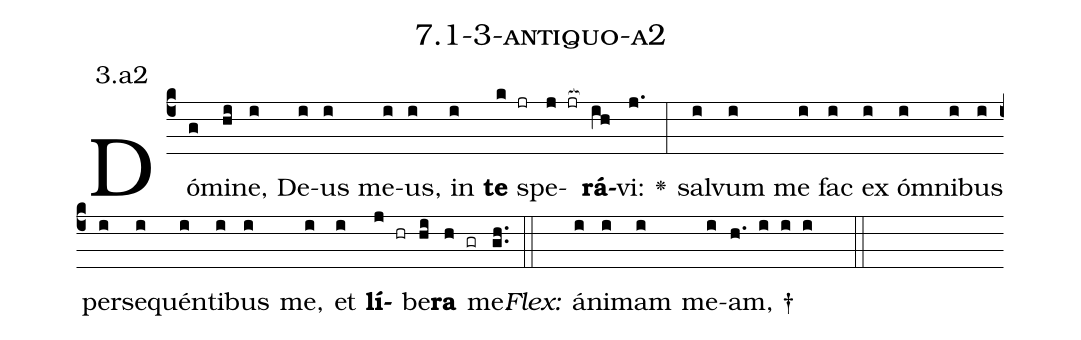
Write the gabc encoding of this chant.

name: 7.1-3-antiquo-a2;
annotation: 3.a2;
%%
(c4)Dó(g)mi(hi)ne,(i) De(i)us(i) me(i)us,(i) in(i) <b>te</b>(k jr) spe(j jr[ocb:1{])<b>rá</b>(ih[ocb:0}])vi:(j.) <v>\greheightstar</v>(:) sal(i)vum(i) me(i) fac(i) ex(i) óm(i)ni(i)bus(i) per(i)se(i)quén(i)ti(i)bus(i) me,(i) et(i) <b>lí</b>(j hr)be(hi)<b>ra</b>(h gr) me.(gh..) (::)
<i>Flex:</i>()  á(i)ni(i)mam(i) me(i)am, †(h. i i i  ::)

%E(i) u(i) o(j) u(hi) a(h) e.(gh..) (::)
